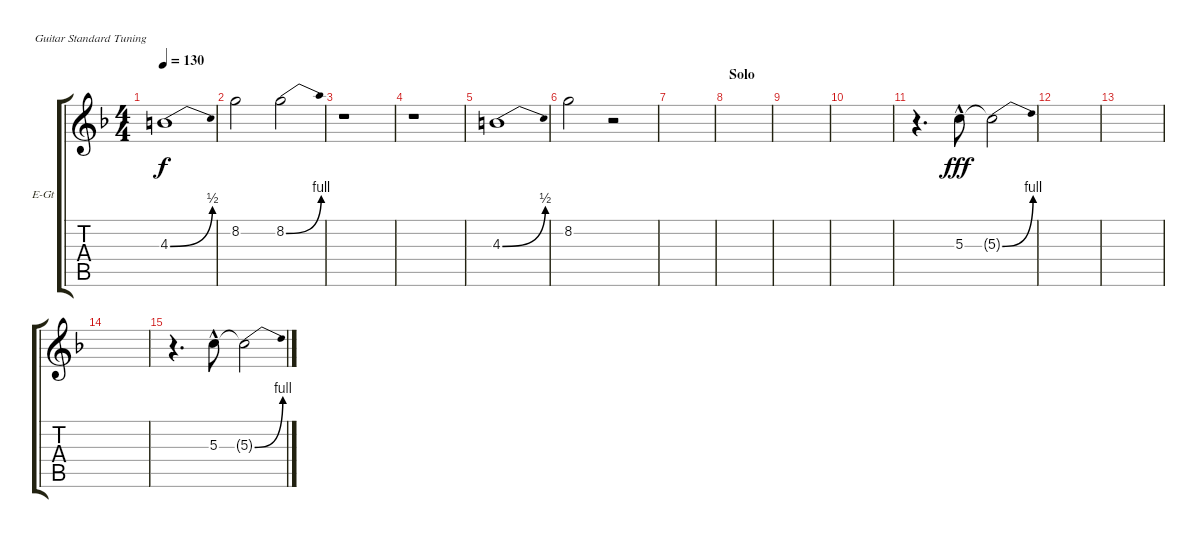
\defaultSystemsLayout 4
\bracketExtendMode groupsimilarinstruments
\firstSystemTrackNameOrientation horizontal
\otherSystemsTrackNameOrientation horizontal
\track ("Guitar 3" "E-Gt") {instrument electricguitarclean}
\staff {score tabs}
\tuning (E4 B3 G3 D3 A2 E2)
\ts (4 4)
\tempo 130
\clef g2
\ks dminor
4.3{be (bend 0 0 15.6 2)}.1{dy f} |
8.2.2 8.2{be (bend 0 0 15 4)}.2 |
r.1 |
r.1 |
4.3{be (bend 0 0 15.6 2)}.1 |
8.2.2 r.2 |
|
\section ("" "Solo")
|
|
|
r.4{d} 5.3{hac}.8{dy fff} 5.3{be (bend 0 0 59.4 4) t}.2 |
|
|
|
r.4{d} 5.3{hac}.8 5.3{be (bend 0 0 59.4 4) t}.2
